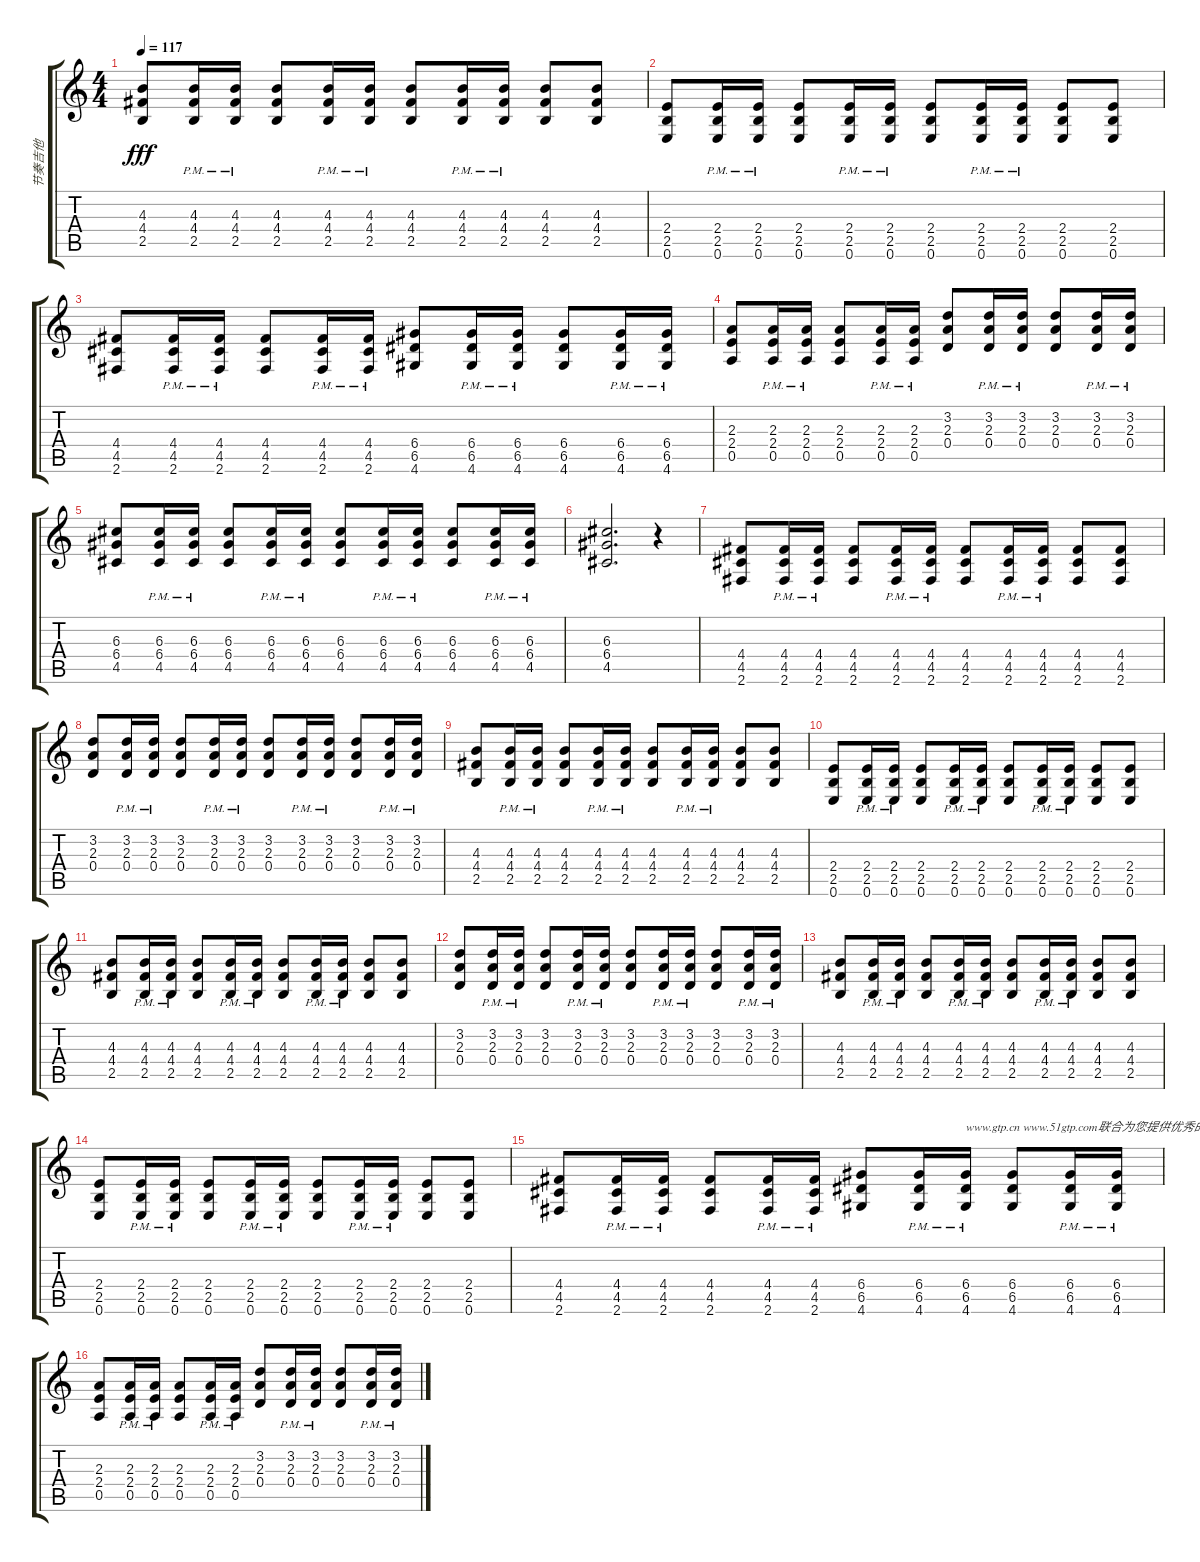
\track ("节奏吉他" "节奏吉他") {instrument distortionguitar}
\staff {score tabs}
\tuning (E4 B3 G3 D3 A2 E2) {hide}
\ts (4 4)
\tempo 117
\clef g2
\ks c
(4.3 4.4 2.5).8{dy fff} (4.3{pm} 4.4{pm} 2.5{pm}).16 (4.3{pm} 4.4{pm} 2.5{pm}).16 (4.3 4.4 2.5).8 (4.3{pm} 4.4{pm} 2.5{pm}).16 (4.3{pm} 4.4{pm} 2.5{pm}).16 (4.3 4.4 2.5).8 (4.3{pm} 4.4{pm} 2.5{pm}).16 (4.3{pm} 4.4{pm} 2.5{pm}).16 (4.3 4.4 2.5).8 (4.3 4.4 2.5).8 |
(2.4 2.5 0.6).8 (2.4{pm} 2.5{pm} 0.6{pm}).16 (2.4{pm} 2.5{pm} 0.6{pm}).16 (2.4 2.5 0.6).8 (2.4{pm} 2.5{pm} 0.6{pm}).16 (2.4{pm} 2.5{pm} 0.6{pm}).16 (2.4 2.5 0.6).8 (2.4{pm} 2.5{pm} 0.6{pm}).16 (2.4{pm} 2.5{pm} 0.6{pm}).16 (2.4 2.5 0.6).8 (2.4 2.5 0.6).8 |
(4.4 4.5 2.6).8 (4.4{pm} 4.5{pm} 2.6{pm}).16 (4.4{pm} 4.5{pm} 2.6{pm}).16 (4.4 4.5 2.6).8 (4.4{pm} 4.5{pm} 2.6{pm}).16 (4.4{pm} 4.5{pm} 2.6{pm}).16 (6.4 6.5 4.6).8 (6.4{pm} 6.5{pm} 4.6{pm}).16 (6.4{pm} 6.5{pm} 4.6{pm}).16 (6.4 6.5 4.6).8 (6.4{pm} 6.5{pm} 4.6{pm}).16 (6.4{pm} 6.5{pm} 4.6{pm}).16 |
(2.3 2.4 0.5).8 (2.3{pm} 2.4{pm} 0.5{pm}).16 (2.3{pm} 2.4{pm} 0.5{pm}).16 (2.3 2.4 0.5).8 (2.3{pm} 2.4{pm} 0.5{pm}).16 (2.3{pm} 2.4{pm} 0.5{pm}).16 (3.2 2.3 0.4).8 (3.2{pm} 2.3{pm} 0.4{pm}).16 (3.2{pm} 2.3{pm} 0.4{pm}).16 (3.2 2.3 0.4).8 (3.2{pm} 2.3{pm} 0.4{pm}).16 (3.2{pm} 2.3{pm} 0.4{pm}).16 |
(6.3 6.4 4.5).8 (6.3{pm} 6.4{pm} 4.5{pm}).16 (6.3{pm} 6.4{pm} 4.5{pm}).16 (6.3 6.4 4.5).8 (6.3{pm} 6.4{pm} 4.5{pm}).16 (6.3{pm} 6.4{pm} 4.5{pm}).16 (6.3 6.4 4.5).8 (6.3{pm} 6.4{pm} 4.5{pm}).16 (6.3{pm} 6.4{pm} 4.5{pm}).16 (6.3 6.4 4.5).8 (6.3{pm} 6.4{pm} 4.5{pm}).16 (6.3{pm} 6.4{pm} 4.5{pm}).16 |
(6.3 6.4 4.5).2{d} r.4 |
(4.4 4.5 2.6).8 (4.4{pm} 4.5{pm} 2.6{pm}).16 (4.4{pm} 4.5{pm} 2.6{pm}).16 (4.4 4.5 2.6).8 (4.4{pm} 4.5{pm} 2.6{pm}).16 (4.4{pm} 4.5{pm} 2.6{pm}).16 (4.4 4.5 2.6).8 (4.4{pm} 4.5{pm} 2.6{pm}).16 (4.4{pm} 4.5{pm} 2.6{pm}).16 (4.4 4.5 2.6).8 (4.4 4.5 2.6).8 |
(3.2 2.3 0.4).8 (3.2{pm} 2.3{pm} 0.4{pm}).16 (3.2{pm} 2.3{pm} 0.4{pm}).16 (3.2 2.3 0.4).8 (3.2{pm} 2.3{pm} 0.4{pm}).16 (3.2{pm} 2.3{pm} 0.4{pm}).16 (3.2 2.3 0.4).8 (3.2{pm} 2.3{pm} 0.4{pm}).16 (3.2{pm} 2.3{pm} 0.4{pm}).16 (3.2 2.3 0.4).8 (3.2{pm} 2.3{pm} 0.4{pm}).16 (3.2{pm} 2.3{pm} 0.4{pm}).16 |
(4.3 4.4 2.5).8 (4.3{pm} 4.4{pm} 2.5{pm}).16 (4.3{pm} 4.4{pm} 2.5{pm}).16 (4.3 4.4 2.5).8 (4.3{pm} 4.4{pm} 2.5{pm}).16 (4.3{pm} 4.4{pm} 2.5{pm}).16 (4.3 4.4 2.5).8 (4.3{pm} 4.4{pm} 2.5{pm}).16 (4.3{pm} 4.4{pm} 2.5{pm}).16 (4.3 4.4 2.5).8 (4.3 4.4 2.5).8 |
(2.4 2.5 0.6).8 (2.4{pm} 2.5{pm} 0.6{pm}).16 (2.4{pm} 2.5{pm} 0.6{pm}).16 (2.4 2.5 0.6).8 (2.4{pm} 2.5{pm} 0.6{pm}).16 (2.4{pm} 2.5{pm} 0.6{pm}).16 (2.4 2.5 0.6).8 (2.4{pm} 2.5{pm} 0.6{pm}).16 (2.4{pm} 2.5{pm} 0.6{pm}).16 (2.4 2.5 0.6).8 (2.4 2.5 0.6).8 |
(4.3 4.4 2.5).8 (4.3{pm} 4.4{pm} 2.5{pm}).16 (4.3{pm} 4.4{pm} 2.5{pm}).16 (4.3 4.4 2.5).8 (4.3{pm} 4.4{pm} 2.5{pm}).16 (4.3{pm} 4.4{pm} 2.5{pm}).16 (4.3 4.4 2.5).8 (4.3{pm} 4.4{pm} 2.5{pm}).16 (4.3{pm} 4.4{pm} 2.5{pm}).16 (4.3 4.4 2.5).8 (4.3 4.4 2.5).8 |
(3.2 2.3 0.4).8 (3.2{pm} 2.3{pm} 0.4{pm}).16 (3.2{pm} 2.3{pm} 0.4{pm}).16 (3.2 2.3 0.4).8 (3.2{pm} 2.3{pm} 0.4{pm}).16 (3.2{pm} 2.3{pm} 0.4{pm}).16 (3.2 2.3 0.4).8 (3.2{pm} 2.3{pm} 0.4{pm}).16 (3.2{pm} 2.3{pm} 0.4{pm}).16 (3.2 2.3 0.4).8 (3.2{pm} 2.3{pm} 0.4{pm}).16 (3.2{pm} 2.3{pm} 0.4{pm}).16 |
(4.3 4.4 2.5).8 (4.3{pm} 4.4{pm} 2.5{pm}).16 (4.3{pm} 4.4{pm} 2.5{pm}).16 (4.3 4.4 2.5).8 (4.3{pm} 4.4{pm} 2.5{pm}).16 (4.3{pm} 4.4{pm} 2.5{pm}).16 (4.3 4.4 2.5).8 (4.3{pm} 4.4{pm} 2.5{pm}).16 (4.3{pm} 4.4{pm} 2.5{pm}).16 (4.3 4.4 2.5).8 (4.3 4.4 2.5).8 |
(2.4 2.5 0.6).8 (2.4{pm} 2.5{pm} 0.6{pm}).16 (2.4{pm} 2.5{pm} 0.6{pm}).16 (2.4 2.5 0.6).8 (2.4{pm} 2.5{pm} 0.6{pm}).16 (2.4{pm} 2.5{pm} 0.6{pm}).16 (2.4 2.5 0.6).8 (2.4{pm} 2.5{pm} 0.6{pm}).16 (2.4{pm} 2.5{pm} 0.6{pm}).16 (2.4 2.5 0.6).8 (2.4 2.5 0.6).8 |
(4.4 4.5 2.6).8 (4.4{pm} 4.5{pm} 2.6{pm}).16 (4.4{pm} 4.5{pm} 2.6{pm}).16 (4.4 4.5 2.6).8 (4.4{pm} 4.5{pm} 2.6{pm}).16 (4.4{pm} 4.5{pm} 2.6{pm}).16 (6.4 6.5 4.6).8 (6.4{pm} 6.5{pm} 4.6{pm}).16 (6.4{pm} 6.5{pm} 4.6{pm}).16{txt "www.gtp.cn www.51gtp.com联合为您提供优秀的GTP!"} (6.4 6.5 4.6).8 (6.4{pm} 6.5{pm} 4.6{pm}).16 (6.4{pm} 6.5{pm} 4.6{pm}).16 |
(2.3 2.4 0.5).8 (2.3{pm} 2.4{pm} 0.5{pm}).16 (2.3{pm} 2.4{pm} 0.5{pm}).16 (2.3 2.4 0.5).8 (2.3{pm} 2.4{pm} 0.5{pm}).16 (2.3{pm} 2.4{pm} 0.5{pm}).16 (3.2 2.3 0.4).8 (3.2{pm} 2.3{pm} 0.4{pm}).16 (3.2{pm} 2.3{pm} 0.4{pm}).16 (3.2 2.3 0.4).8 (3.2{pm} 2.3{pm} 0.4{pm}).16 (3.2{pm} 2.3{pm} 0.4{pm}).16
